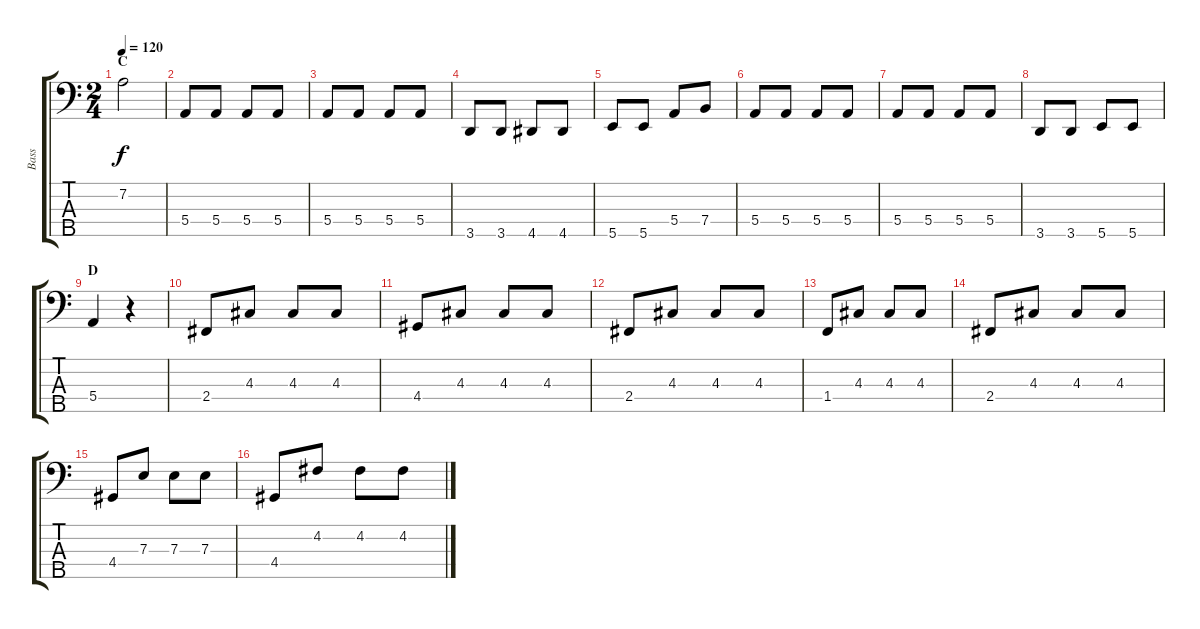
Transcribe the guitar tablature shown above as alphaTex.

\track ("Bass" "Bass") {instrument electricbasspick}
\staff {score tabs}
\tuning (G2 D2 A1 E1 B0) {hide}
\ts (2 4)
\section ("" "C")
\tempo 120
\clef f4
\ks c
7.2.2{dy f} |
5.4.8 5.4.8 5.4.8 5.4.8 |
5.4.8 5.4.8 5.4.8 5.4.8 |
3.5.8 3.5.8 4.5.8 4.5.8 |
5.5.8 5.5.8 5.4.8 7.4.8 |
5.4.8 5.4.8 5.4.8 5.4.8 |
5.4.8 5.4.8 5.4.8 5.4.8 |
3.5.8 3.5.8 5.5.8 5.5.8 |
\section ("" "D")
5.4.4 r.4 |
2.4.8 4.3.8 4.3.8 4.3.8 |
4.4.8 4.3.8 4.3.8 4.3.8 |
2.4.8 4.3.8 4.3.8 4.3.8 |
1.4.8 4.3.8 4.3.8 4.3.8 |
2.4.8 4.3.8 4.3.8 4.3.8 |
4.4.8 7.3.8 7.3.8 7.3.8 |
4.4.8 4.2.8 4.2.8 4.2.8
